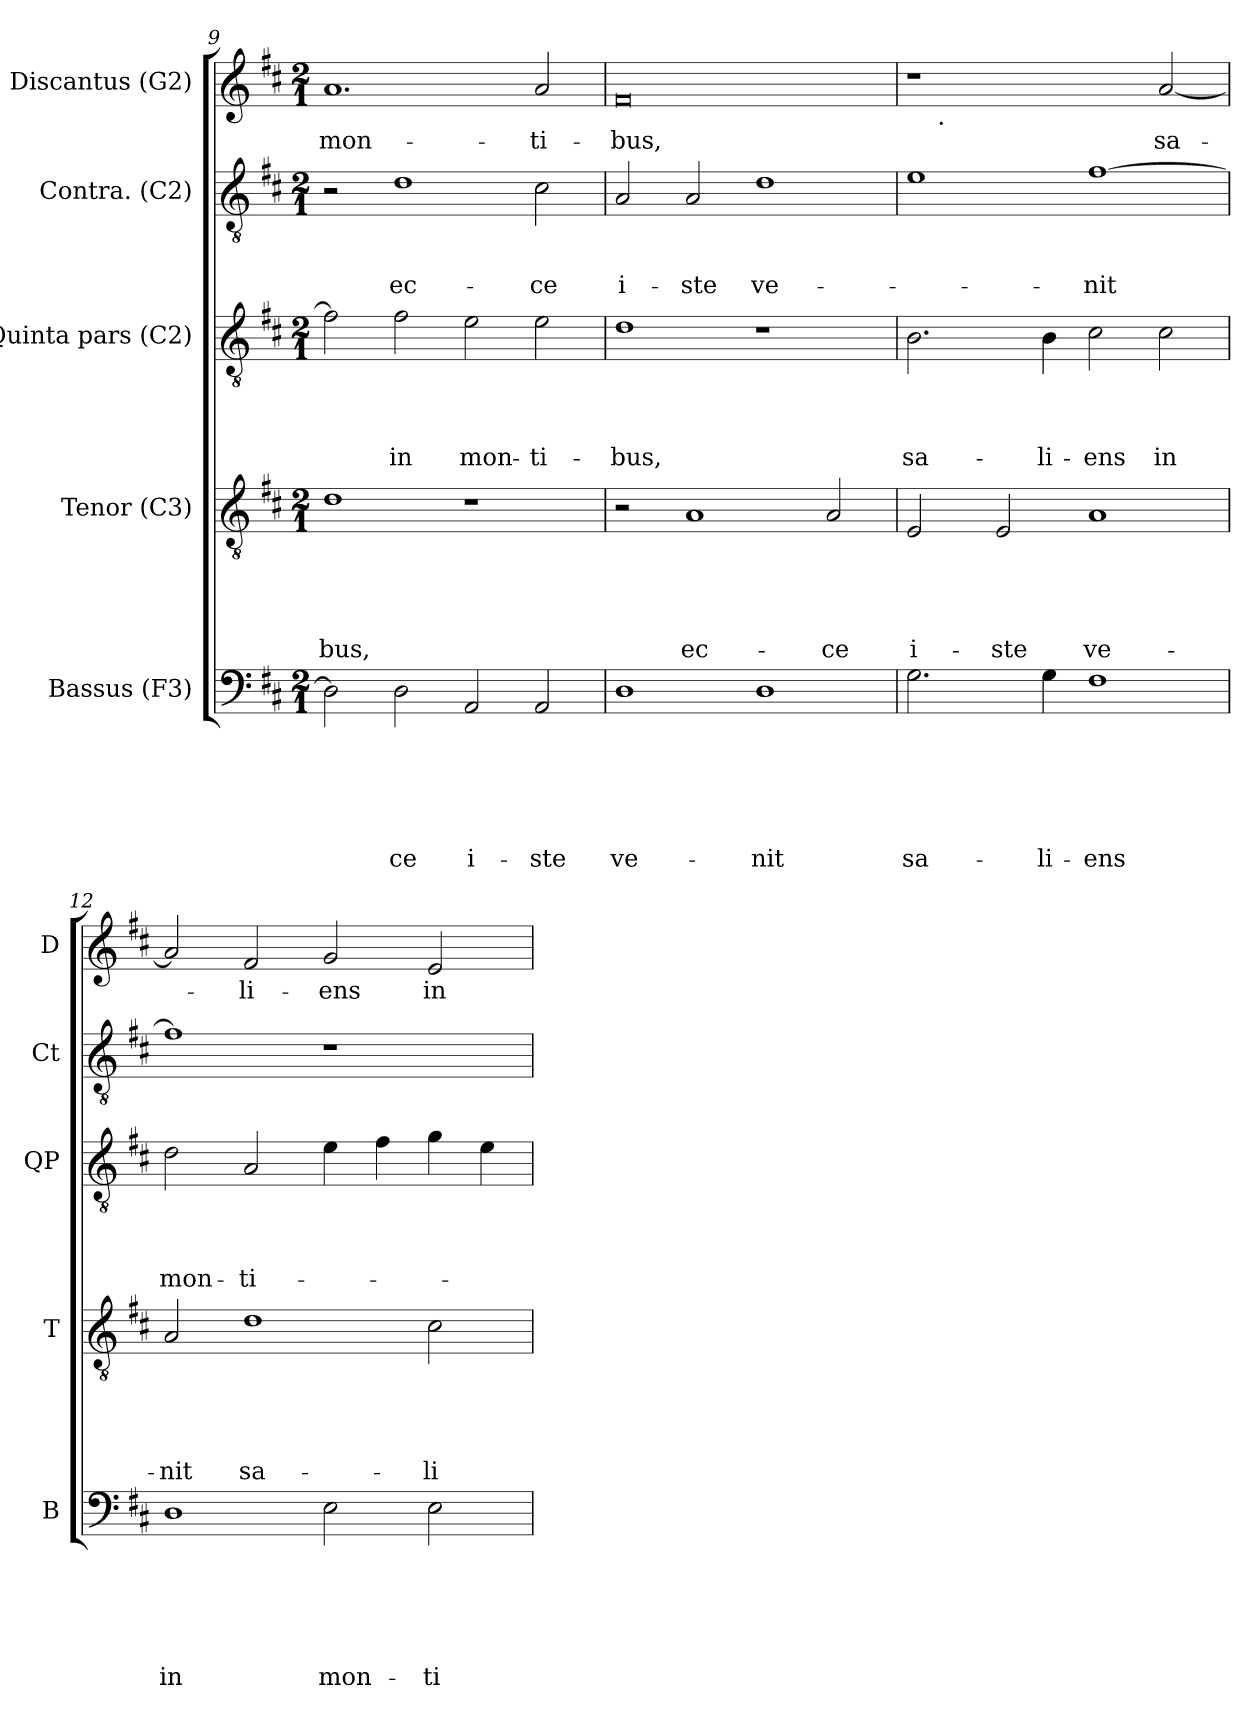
**kern	**text	**text	**text	**text	**text	**text	**kern	**text	**text	**text	**text	**text	**kern	**text	**text	**text	**text	**kern	**text	**text	**text	**kern	**text
*part5	*part5	*part5	*part5	*part5	*part5	*part5	*part4	*part4	*part4	*part4	*part4	*part4	*part3	*part3	*part3	*part3	*part3	*part2	*part2	*part2	*part2	*part1	*part1
*staff5	*staff5	*staff5	*staff5	*staff5	*staff5	*staff5	*staff4	*staff4	*staff4	*staff4	*staff4	*staff4	*staff3	*staff3	*staff3	*staff3	*staff3	*staff2	*staff2	*staff2	*staff2	*staff1	*staff1
*I"Bassus (F3)	*	*	*	*	*	*	*I"Tenor (C3)	*	*	*	*	*	*I"Quinta pars (C2)	*	*	*	*	*I"Contra. (C2)	*	*	*	*I"Discantus (G2)	*
*I'B	*	*	*	*	*	*	*I'T	*	*	*	*	*	*I'QP	*	*	*	*	*I'Ct	*	*	*	*I'D	*
*clefF4	*	*	*	*	*	*	*clefGv2	*	*	*	*	*	*clefGv2	*	*	*	*	*clefGv2	*	*	*	*clefG2	*
*k[f#c#]	*	*	*	*	*	*	*k[f#c#]	*	*	*	*	*	*k[f#c#]	*	*	*	*	*k[f#c#]	*	*	*	*k[f#c#]	*
*D:	*	*	*	*	*	*	*D:	*	*	*	*	*	*D:	*	*	*	*	*D:	*	*	*	*D:	*
*M2/1	*	*	*	*	*	*	*M2/1	*	*	*	*	*	*M2/1	*	*	*	*	*M2/1	*	*	*	*M2/1	*
=9	=9	=9	=9	=9	=9	=9	=9	=9	=9	=9	=9	=9	=9	=9	=9	=9	=9	=9	=9	=9	=9	=9	=9
!	!	!	!	!	!	!	!	!	!	!	!	!LO:LY:b	!	!	!	!	!	!	!	!	!	!	!LO:LY:b
2D\]	.	.	.	.	.	.	1d	.	.	.	.	-bus,	2f#\]	.	.	.	.	2r	.	.	.	1.a	mon-
!	!	!	!	!	!	!LO:LY:b	!	!	!	!	!	!	!	!	!	!	!LO:LY:b	!	!	!	!LO:LY:b	!	!
2D\	.	.	.	.	.	-ce	.	.	.	.	.	.	2f#\	.	.	.	in	1d	.	.	ec-	.	.
!	!	!	!	!	!	!LO:LY:b	!	!	!	!	!	!	!	!	!	!	!LO:LY:b	!	!	!	!	!	!
2AA/	.	.	.	.	.	i-	1r	.	.	.	.	.	2e\	.	.	.	mon-	.	.	.	.	.	.
!	!	!	!	!	!	!LO:LY:b	!	!	!	!	!	!	!	!	!	!	!LO:LY:b	!	!	!	!LO:LY:b	!	!LO:LY:b
2AA/	.	.	.	.	.	-ste	.	.	.	.	.	.	2e\	.	.	.	-ti-	2c#\	.	.	-ce	2a/	-ti-
=10	=10	=10	=10	=10	=10	=10	=10	=10	=10	=10	=10	=10	=10	=10	=10	=10	=10	=10	=10	=10	=10	=10	=10
!	!	!	!	!	!	!LO:LY:b	!	!	!	!	!	!	!	!	!	!	!LO:LY:b	!	!	!	!LO:LY:b	!	!LO:LY:b
1D	.	.	.	.	.	ve-	2r	.	.	.	.	.	1d	.	.	.	-bus,	2A/	.	.	i-	0f#	-bus,
!	!	!	!	!	!	!	!	!	!	!	!	!LO:LY:b	!	!	!	!	!	!	!	!	!LO:LY:b	!	!
.	.	.	.	.	.	.	1A	.	.	.	.	ec-	.	.	.	.	.	2A/	.	.	-ste	.	.
!	!	!	!	!	!	!LO:LY:b	!	!	!	!	!	!	!	!	!	!	!	!	!	!	!LO:LY:b	!	!
1D	.	.	.	.	.	-nit	.	.	.	.	.	.	1r	.	.	.	.	1d	.	.	ve-	.	.
!	!	!	!	!	!	!	!	!	!	!	!	!LO:LY:b	!	!	!	!	!	!	!	!	!	!	!
.	.	.	.	.	.	.	2A/	.	.	.	.	-ce	.	.	.	.	.	.	.	.	.	.	.
!!LO:LB:g=z
=11	=11	=11	=11	=11	=11	=11	=11	=11	=11	=11	=11	=11	=11	=11	=11	=11	=11	=11	=11	=11	=11	=11	=11
!	!	!	!	!	!	!LO:LY:b	!	!	!	!	!	!LO:LY:b	!	!	!	!	!LO:LY:b	!	!	!	!	!	!
*	*	*	*	*	*	*	*	*	*	*	*	*	*	*	*	*	*	*	*	*	*	*^	*
2.G\	.	.	.	.	.	sa-	2E/	.	.	.	.	i-	2.B\	.	.	.	sa-	1e	.	.	.	1r	8ryy	.
!	!	!	!	!	!	!	!	!	!	!	!	!	!	!	!	!	!	!	!	!	!	!	!LO:TX:b:t=.	!
.	.	.	.	.	.	.	.	.	.	.	.	.	.	.	.	.	.	.	.	.	.	.	1...ryy	.
!	!	!	!	!	!	!	!	!	!	!	!	!LO:LY:b	!	!	!	!	!	!	!	!	!	!	!	!
.	.	.	.	.	.	.	2E/	.	.	.	.	-ste	.	.	.	.	.	.	.	.	.	.	.	.
!	!	!	!	!	!	!LO:LY:b	!	!	!	!	!	!	!	!	!	!	!LO:LY:b	!	!	!	!	!	!	!
4G\	.	.	.	.	.	-li-	.	.	.	.	.	.	4B\	.	.	.	-li-	.	.	.	.	.	.	.
!	!	!	!	!	!	!LO:LY:b:rj	!	!	!	!	!	!LO:LY:b	!	!	!	!	!LO:LY:b	!	!	!	!LO:LY:b	!	!	!
1F#	.	.	.	.	.	-ens	1A	.	.	.	.	ve-	2c#\	.	.	.	-ens	[>1f#	.	.	-nit	2ryy	.	.
!	!	!	!	!	!	!	!	!	!	!	!	!	!	!	!	!	!LO:LY:b	!	!	!	!	!	!	!LO:LY:b
.	.	.	.	.	.	.	.	.	.	.	.	.	2c#\	.	.	.	in	.	.	.	.	[<2a/	.	sa-
=12	=12	=12	=12	=12	=12	=12	=12	=12	=12	=12	=12	=12	=12	=12	=12	=12	=12	=12	=12	=12	=12	=12	=12	=12
!	!	!	!	!	!	!LO:LY:b	!	!	!	!	!	!LO:LY:b	!	!	!	!	!LO:LY:b	!	!	!	!	!	!	!
*	*	*	*	*	*	*	*	*	*	*	*	*	*	*	*	*	*	*	*	*	*	*v	*v	*
1D	.	.	.	.	.	in	2A/	.	.	.	.	-nit	2d\	.	.	.	mon-	1f#]	.	.	.	2a/]	.
!	!	!	!	!	!	!	!	!	!	!	!	!LO:LY:b	!	!	!	!	!LO:LY:b	!	!	!	!	!	!LO:LY:b
.	.	.	.	.	.	.	1d	.	.	.	.	sa-	2A/	.	.	.	-ti-	.	.	.	.	2f#/	-li-
!	!	!	!	!	!	!LO:LY:b	!	!	!	!	!	!	!	!	!	!	!	!	!	!	!	!	!LO:LY:b
2E\	.	.	.	.	.	mon-	.	.	.	.	.	.	4e\	.	.	.	.	1r	.	.	.	2g/	-ens
.	.	.	.	.	.	.	.	.	.	.	.	.	4f#\	.	.	.	.	.	.	.	.	.	.
!	!	!	!	!	!	!LO:LY:b	!	!	!	!	!	!LO:LY:b	!	!	!	!	!	!	!	!	!	!	!LO:LY:b
2E\	.	.	.	.	.	-ti-	2c#\	.	.	.	.	-li-	4g\	.	.	.	.	.	.	.	.	2e/	in
.	.	.	.	.	.	.	.	.	.	.	.	.	4e\	.	.	.	.	.	.	.	.	.	.
=	=	=	=	=	=	=	=	=	=	=	=	=	=	=	=	=	=	=	=	=	=	=	=
*-	*-	*-	*-	*-	*-	*-	*-	*-	*-	*-	*-	*-	*-	*-	*-	*-	*-	*-	*-	*-	*-	*-	*-
